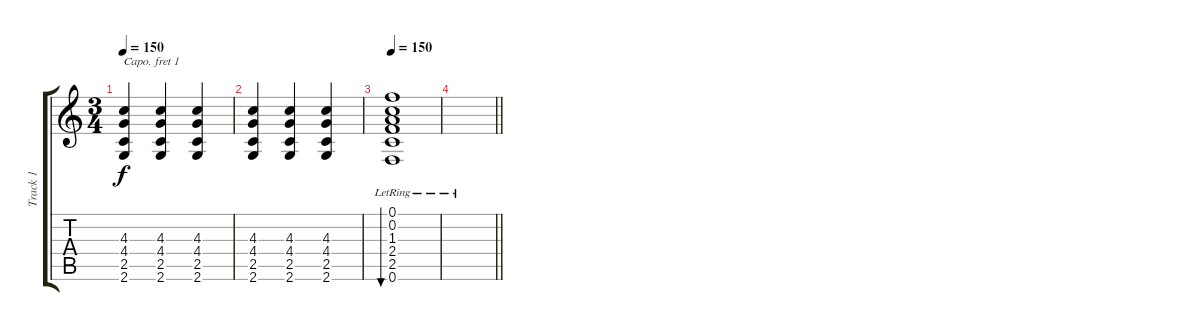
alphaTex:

\track ("Track 1" "Track 1") {instrument acousticguitarnylon}
\staff {score tabs}
\capo 1
\tuning (E4 B3 G3 D3 A2 E2) {hide}
\ts (3 4)
\tempo 150
\clef g2
\ks c
(4.3 4.4 2.5 2.6).4{dy f} (4.3 4.4 2.5 2.6).4 (4.3 4.4 2.5 2.6).4 |
(4.3 4.4 2.5 2.6).4 (4.3 4.4 2.5 2.6).4 (4.3 4.4 2.5 2.6).4 |
\tempo 150
(0.1{lr} 0.2{lr} 1.3{lr} 2.4{lr} 2.5{lr} 0.6{lr}).1{bu 480} |
\barLineRight lightlight
